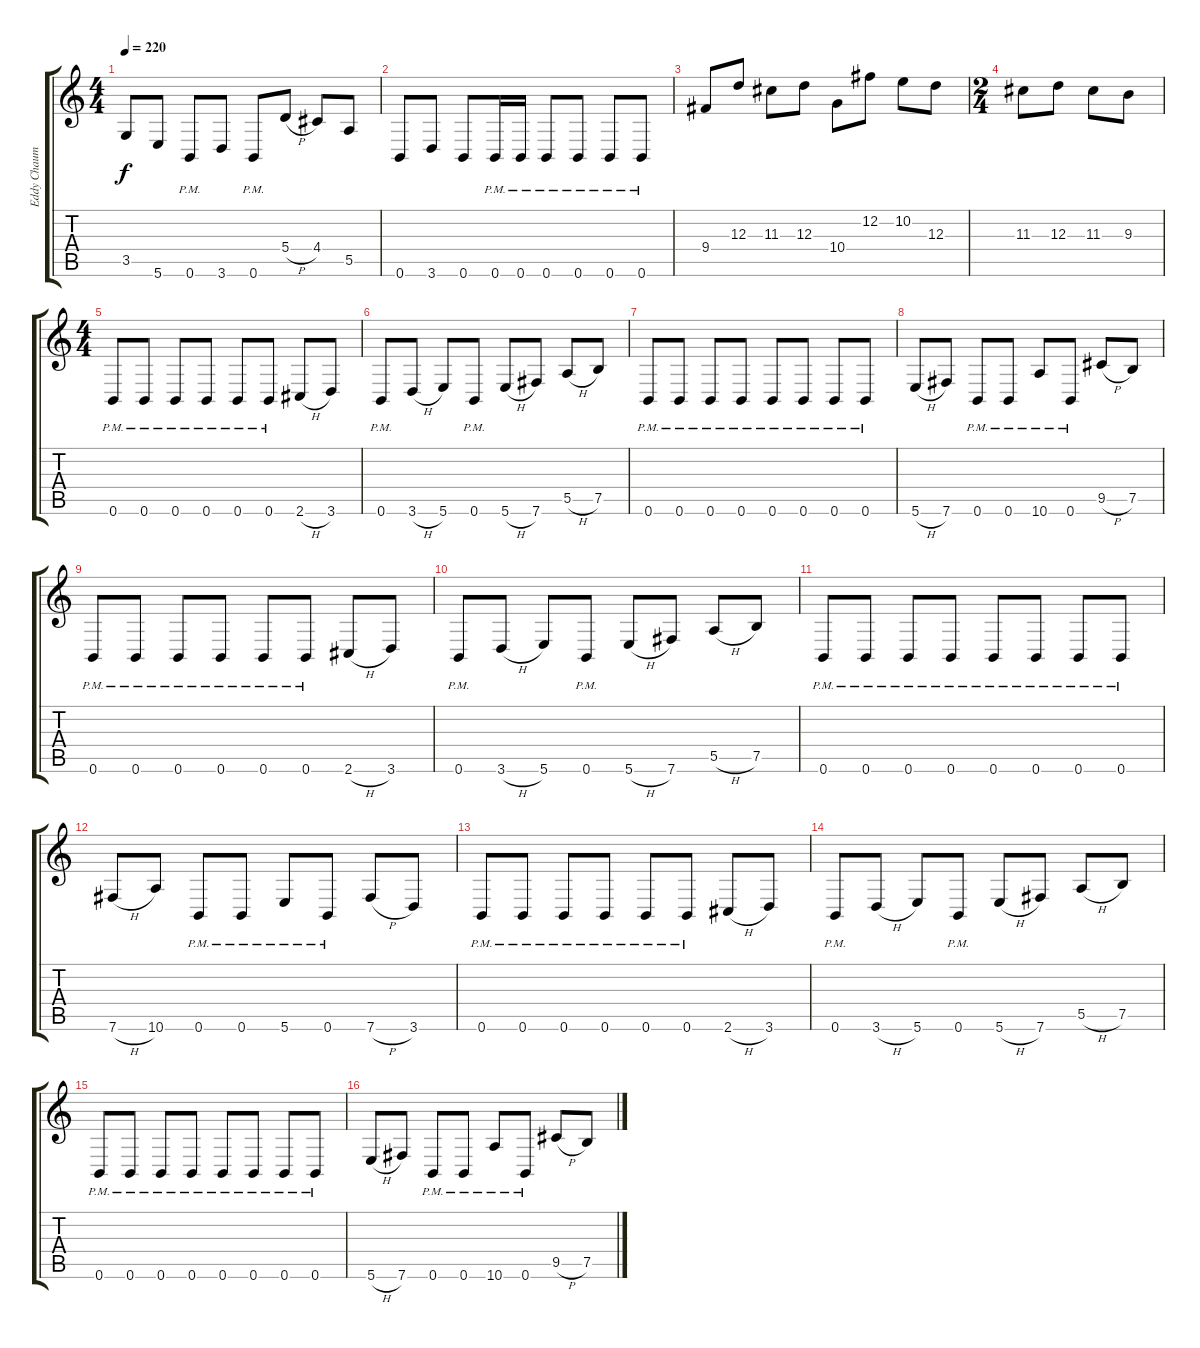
\track ("Eddy Chaumulot (Rythm)" "Eddy Chaum") {instrument distortionguitar}
\staff {score tabs}
\tuning (B3 Gb3 D3 A2 E2 B1) {hide}
\ts (4 4)
\tempo 220
\clef g2
\ks c
3.5.8{dy f} 5.6.8 0.6{pm}.8 3.6.8 0.6{pm}.8 5.4{h}.8 4.4.8 5.5.8 |
0.6.8 3.6.8 0.6.8 0.6{pm}.16 0.6{pm}.16 0.6{pm}.8 0.6{pm}.8 0.6{pm}.8 0.6{pm}.8 |
9.4.8 12.3.8 11.3.8 12.3.8 10.4.8 12.2.8 10.2.8 12.3.8 |
\ts (2 4)
11.3.8 12.3.8 11.3.8 9.3.8 |
\ts (4 4)
0.6{pm}.8 0.6{pm}.8 0.6{pm}.8 0.6{pm}.8 0.6{pm}.8 0.6{pm}.8 2.6{h}.8 3.6.8 |
0.6{pm}.8 3.6{h}.8 5.6.8 0.6{pm}.8 5.6{h}.8 7.6.8 5.5{h}.8 7.5.8 |
0.6{pm}.8 0.6{pm}.8 0.6{pm}.8 0.6{pm}.8 0.6{pm}.8 0.6{pm}.8 0.6{pm}.8 0.6{pm}.8 |
5.6{h}.8 7.6.8 0.6{pm}.8 0.6{pm}.8 10.6{pm}.8 0.6{pm}.8 9.5{h}.8 7.5.8 |
0.6{pm}.8 0.6{pm}.8 0.6{pm}.8 0.6{pm}.8 0.6{pm}.8 0.6{pm}.8 2.6{h}.8 3.6.8 |
0.6{pm}.8 3.6{h}.8 5.6.8 0.6{pm}.8 5.6{h}.8 7.6.8 5.5{h}.8 7.5.8 |
0.6{pm}.8 0.6{pm}.8 0.6{pm}.8 0.6{pm}.8 0.6{pm}.8 0.6{pm}.8 0.6{pm}.8 0.6{pm}.8 |
7.6{h}.8 10.6.8 0.6{pm}.8 0.6{pm}.8 5.6{pm}.8 0.6{pm}.8 7.6{h}.8 3.6.8 |
0.6{pm}.8 0.6{pm}.8 0.6{pm}.8 0.6{pm}.8 0.6{pm}.8 0.6{pm}.8 2.6{h}.8 3.6.8 |
0.6{pm}.8 3.6{h}.8 5.6.8 0.6{pm}.8 5.6{h}.8 7.6.8 5.5{h}.8 7.5.8 |
0.6{pm}.8 0.6{pm}.8 0.6{pm}.8 0.6{pm}.8 0.6{pm}.8 0.6{pm}.8 0.6{pm}.8 0.6{pm}.8 |
5.6{h}.8 7.6.8 0.6{pm}.8 0.6{pm}.8 10.6{pm}.8 0.6{pm}.8 9.5{h}.8 7.5.8
